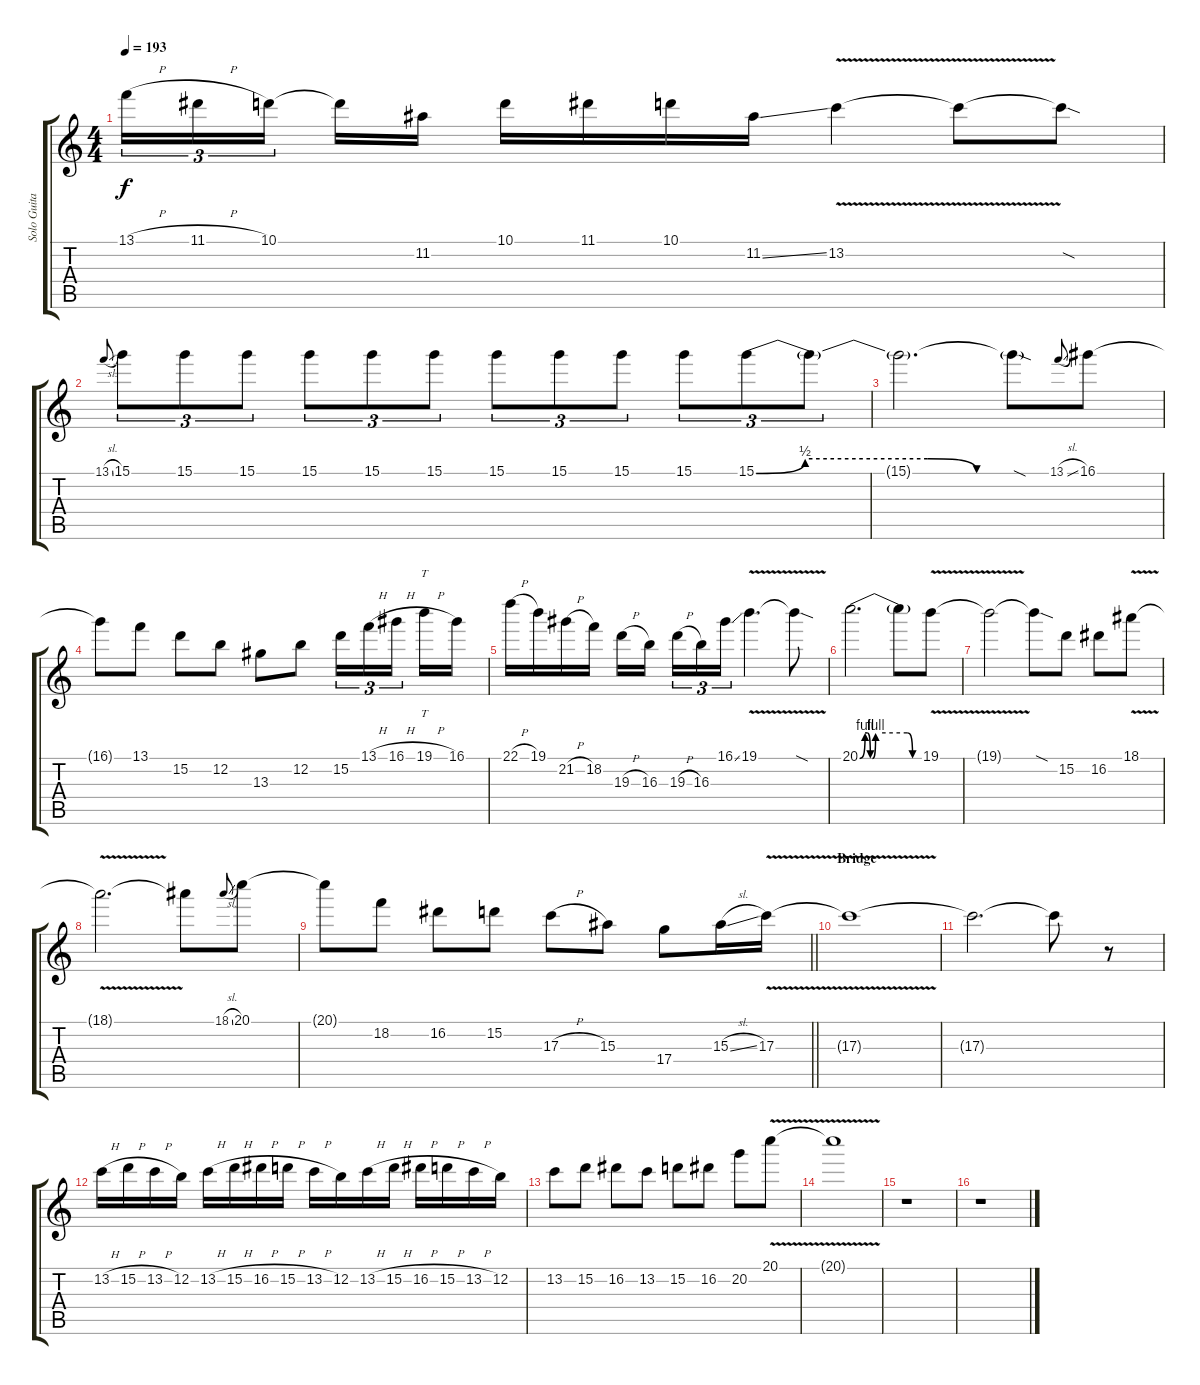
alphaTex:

\track ("Solo Guitar" "Solo Guita") {instrument overdrivenguitar}
\staff {score tabs}
\tuning (E4 B3 G3 D3 A2 E2) {hide}
\ts (4 4)
\tempo 193
\clef g2
\ks c
13.1{h}.16{tu (3 2) dy f} 11.1{h}.16{tu (3 2)} 10.1.16{tu (3 2) beam splitsecondary} 10.1{t}.16 11.2.16 10.1.16 11.1.16 10.1.16 11.2{ss}.16 13.2{v}.4 13.2{t}.8 13.2{sod t}.8 |
13.1{sl}.8{gr onbeat} 15.1.8{tu (3 2)} 15.1.8{tu (3 2)} 15.1.8{tu (3 2)} 15.1.8{tu (3 2)} 15.1.8{tu (3 2)} 15.1.8{tu (3 2)} 15.1.8{tu (3 2)} 15.1.8{tu (3 2)} 15.1.8{tu (3 2)} 15.1.8{tu (3 2)} 15.1{be (custom 0 0 10 2 35 2 45 0 60 0)}.8{tu (3 2)} 15.1{t}.8{tu (3 2)} |
15.1{t}.2{d} 15.1{sod t}.8 13.1{sl}.8{gr onbeat} 16.1.8 |
16.1{t}.8 13.1.8 15.2.8 12.2.8 13.3.8 12.2.8 15.2.16{tu (3 2)} 13.1{h}.16{tu (3 2)} 16.1{h}.16{tu (3 2) beam splitsecondary} 19.1{h}.16{tt} 16.1.16 |
22.1{h}.16 19.1.16 21.2{h}.16 18.2.16 19.3{h}.16 16.3.16{beam splitsecondary} 19.3{h}.16{tu (3 2)} 16.3.16{tu (3 2)} 16.1{ss}.16{tu (3 2)} 19.1{v}.4{d} 19.1{sod t}.8 |
20.1{be (custom 0 0 5 4 7 4 10 0 12 0 15 4 45 4 50 0 60 0)}.2{d} 20.1{t}.8 19.1{v}.8 |
19.1{t}.2 19.1{sod t}.8 15.2.8 16.2.8 18.1{v}.8 |
18.1{t}.2{d} 18.1{t}.8 18.1{sl}.8{gr onbeat} 20.1.8 |
\barLineRight lightlight
20.1{t}.8 18.2.8 16.2.8 15.2.8 17.3{h}.8 15.3.8 17.4.8 15.3{sl}.16 17.3{v}.16 |
\section ("" "Bridge")
17.3{t}.1 |
17.3{t}.2{d} 17.3{t}.8 r.8 |
13.2{h}.16 15.2{h}.16 13.2{h}.16 12.2.16 13.2{h}.16 15.2{h}.16 16.2{h}.16 15.2{h}.16 13.2{h}.16 12.2.16 13.2{h}.16 15.2{h}.16 16.2{h}.16 15.2{h}.16 13.2{h}.16 12.2.16 |
13.2.8 15.2.8 16.2.8 13.2.8 15.2.8 16.2.8 20.2.8 20.1{v}.8 |
20.1{t}.1 |
r.1 |
r.1
